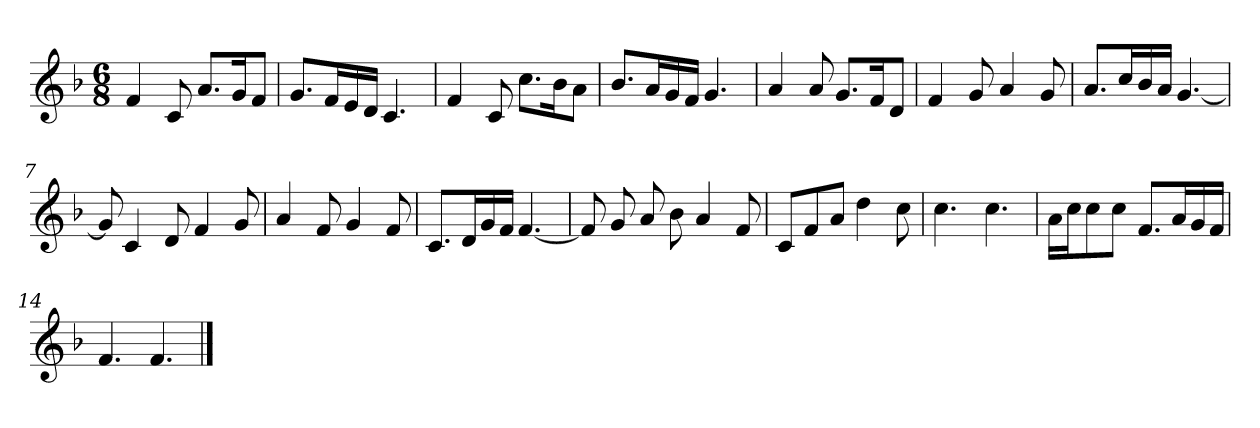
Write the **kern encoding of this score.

**kern
*part1
*staff1
*clefG2
*k[b-]
*M6/8
*MM60
=
4f
8c
8.a/L
16g/K
8f/J
=1
8.g/L
16f/L
16e/
16d/JJ
4.c
=2
4f
8c
8.cc\L
16b-\K
8a\J
=3
8.b-/L
16a/L
16g/
16f/JJ
4.g
=4
4a
8a
8.g/L
16f/K
8d/J
=5
4f
8g
4a
8g
=6
8.a/L
16cc/L
16b-/
16a/JJ
[4.g
=7
8g]
4c
8d
4f
8g
=8
4a
8f
4g
8f
=9
8.c/L
16d/L
16g/
16f/JJ
[4.f
=10
8f]
8g
8a
8b-
4a
8f
=11
8c/L
8f/
8a/J
4dd
8cc
=12
4.cc
4.cc
=13
16a\LL
16cc\J
8cc\
8cc\J
8.f/L
16a/L
16g/
16f/JJ
=14
4.f
4.f
==
*-
